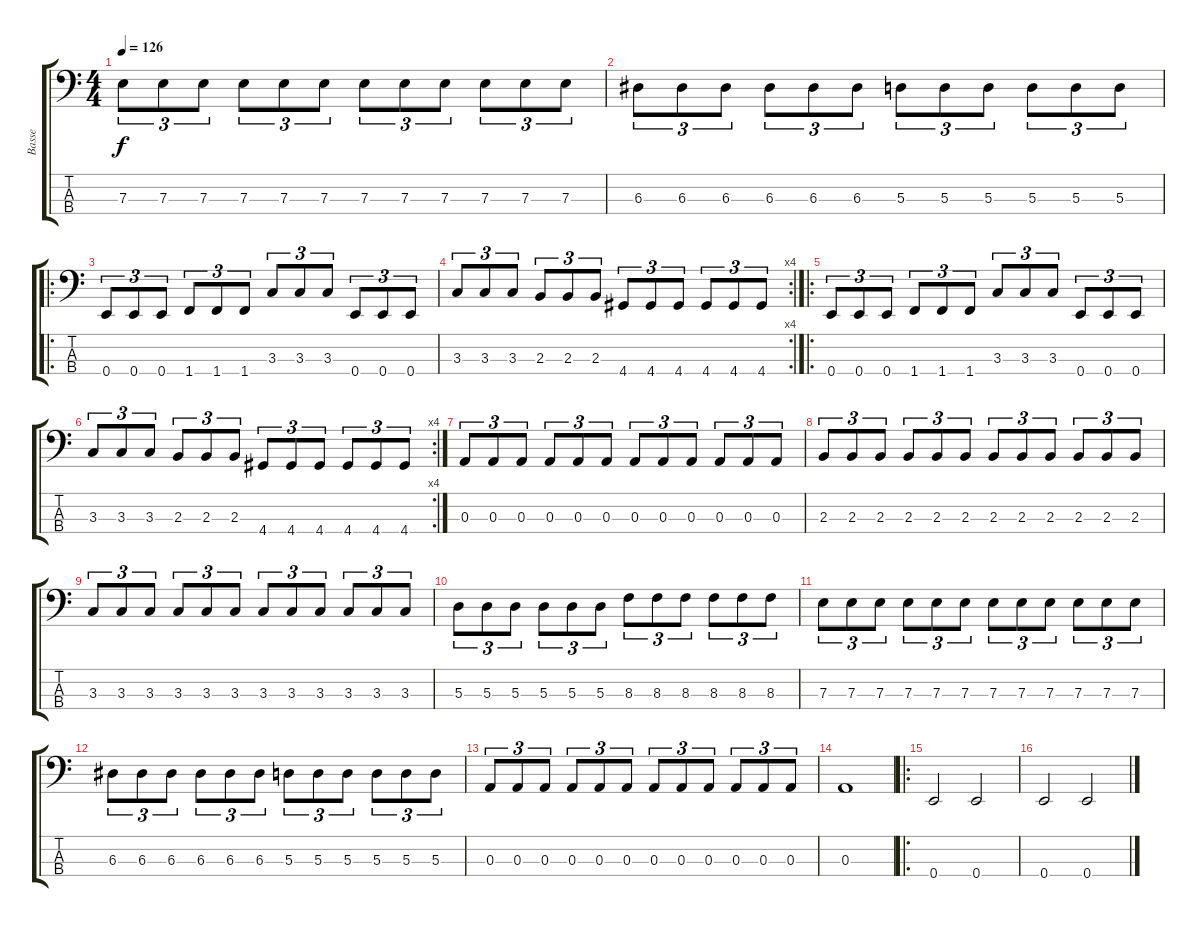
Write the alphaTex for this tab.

\track ("Basse" "Basse") {instrument electricbassfinger}
\staff {score tabs}
\tuning (G2 D2 A1 E1) {hide}
\ts (4 4)
\tempo 126
\clef f4
\ks c
7.3.8{tu (3 2) dy f} 7.3.8{tu (3 2)} 7.3.8{tu (3 2)} 7.3.8{tu (3 2)} 7.3.8{tu (3 2)} 7.3.8{tu (3 2)} 7.3.8{tu (3 2)} 7.3.8{tu (3 2)} 7.3.8{tu (3 2)} 7.3.8{tu (3 2)} 7.3.8{tu (3 2)} 7.3.8{tu (3 2)} |
6.3.8{tu (3 2)} 6.3.8{tu (3 2)} 6.3.8{tu (3 2)} 6.3.8{tu (3 2)} 6.3.8{tu (3 2)} 6.3.8{tu (3 2)} 5.3.8{tu (3 2)} 5.3.8{tu (3 2)} 5.3.8{tu (3 2)} 5.3.8{tu (3 2)} 5.3.8{tu (3 2)} 5.3.8{tu (3 2)} |
\ro
0.4.8{tu (3 2)} 0.4.8{tu (3 2)} 0.4.8{tu (3 2)} 1.4.8{tu (3 2)} 1.4.8{tu (3 2)} 1.4.8{tu (3 2)} 3.3.8{tu (3 2)} 3.3.8{tu (3 2)} 3.3.8{tu (3 2)} 0.4.8{tu (3 2)} 0.4.8{tu (3 2)} 0.4.8{tu (3 2)} |
\rc 4
3.3.8{tu (3 2)} 3.3.8{tu (3 2)} 3.3.8{tu (3 2)} 2.3.8{tu (3 2)} 2.3.8{tu (3 2)} 2.3.8{tu (3 2)} 4.4.8{tu (3 2)} 4.4.8{tu (3 2)} 4.4.8{tu (3 2)} 4.4.8{tu (3 2)} 4.4.8{tu (3 2)} 4.4.8{tu (3 2)} |
\ro
0.4.8{tu (3 2)} 0.4.8{tu (3 2)} 0.4.8{tu (3 2)} 1.4.8{tu (3 2)} 1.4.8{tu (3 2)} 1.4.8{tu (3 2)} 3.3.8{tu (3 2)} 3.3.8{tu (3 2)} 3.3.8{tu (3 2)} 0.4.8{tu (3 2)} 0.4.8{tu (3 2)} 0.4.8{tu (3 2)} |
\rc 4
3.3.8{tu (3 2)} 3.3.8{tu (3 2)} 3.3.8{tu (3 2)} 2.3.8{tu (3 2)} 2.3.8{tu (3 2)} 2.3.8{tu (3 2)} 4.4.8{tu (3 2)} 4.4.8{tu (3 2)} 4.4.8{tu (3 2)} 4.4.8{tu (3 2)} 4.4.8{tu (3 2)} 4.4.8{tu (3 2)} |
0.3.8{tu (3 2)} 0.3.8{tu (3 2)} 0.3.8{tu (3 2)} 0.3.8{tu (3 2)} 0.3.8{tu (3 2)} 0.3.8{tu (3 2)} 0.3.8{tu (3 2)} 0.3.8{tu (3 2)} 0.3.8{tu (3 2)} 0.3.8{tu (3 2)} 0.3.8{tu (3 2)} 0.3.8{tu (3 2)} |
2.3.8{tu (3 2)} 2.3.8{tu (3 2)} 2.3.8{tu (3 2)} 2.3.8{tu (3 2)} 2.3.8{tu (3 2)} 2.3.8{tu (3 2)} 2.3.8{tu (3 2)} 2.3.8{tu (3 2)} 2.3.8{tu (3 2)} 2.3.8{tu (3 2)} 2.3.8{tu (3 2)} 2.3.8{tu (3 2)} |
3.3.8{tu (3 2)} 3.3.8{tu (3 2)} 3.3.8{tu (3 2)} 3.3.8{tu (3 2)} 3.3.8{tu (3 2)} 3.3.8{tu (3 2)} 3.3.8{tu (3 2)} 3.3.8{tu (3 2)} 3.3.8{tu (3 2)} 3.3.8{tu (3 2)} 3.3.8{tu (3 2)} 3.3.8{tu (3 2)} |
5.3.8{tu (3 2)} 5.3.8{tu (3 2)} 5.3.8{tu (3 2)} 5.3.8{tu (3 2)} 5.3.8{tu (3 2)} 5.3.8{tu (3 2)} 8.3.8{tu (3 2)} 8.3.8{tu (3 2)} 8.3.8{tu (3 2)} 8.3.8{tu (3 2)} 8.3.8{tu (3 2)} 8.3.8{tu (3 2)} |
7.3.8{tu (3 2)} 7.3.8{tu (3 2)} 7.3.8{tu (3 2)} 7.3.8{tu (3 2)} 7.3.8{tu (3 2)} 7.3.8{tu (3 2)} 7.3.8{tu (3 2)} 7.3.8{tu (3 2)} 7.3.8{tu (3 2)} 7.3.8{tu (3 2)} 7.3.8{tu (3 2)} 7.3.8{tu (3 2)} |
6.3.8{tu (3 2)} 6.3.8{tu (3 2)} 6.3.8{tu (3 2)} 6.3.8{tu (3 2)} 6.3.8{tu (3 2)} 6.3.8{tu (3 2)} 5.3.8{tu (3 2)} 5.3.8{tu (3 2)} 5.3.8{tu (3 2)} 5.3.8{tu (3 2)} 5.3.8{tu (3 2)} 5.3.8{tu (3 2)} |
0.3.8{tu (3 2)} 0.3.8{tu (3 2)} 0.3.8{tu (3 2)} 0.3.8{tu (3 2)} 0.3.8{tu (3 2)} 0.3.8{tu (3 2)} 0.3.8{tu (3 2)} 0.3.8{tu (3 2)} 0.3.8{tu (3 2)} 0.3.8{tu (3 2)} 0.3.8{tu (3 2)} 0.3.8{tu (3 2)} |
0.3.1 |
\ro
0.4.2 0.4.2 |
0.4.2 0.4.2
